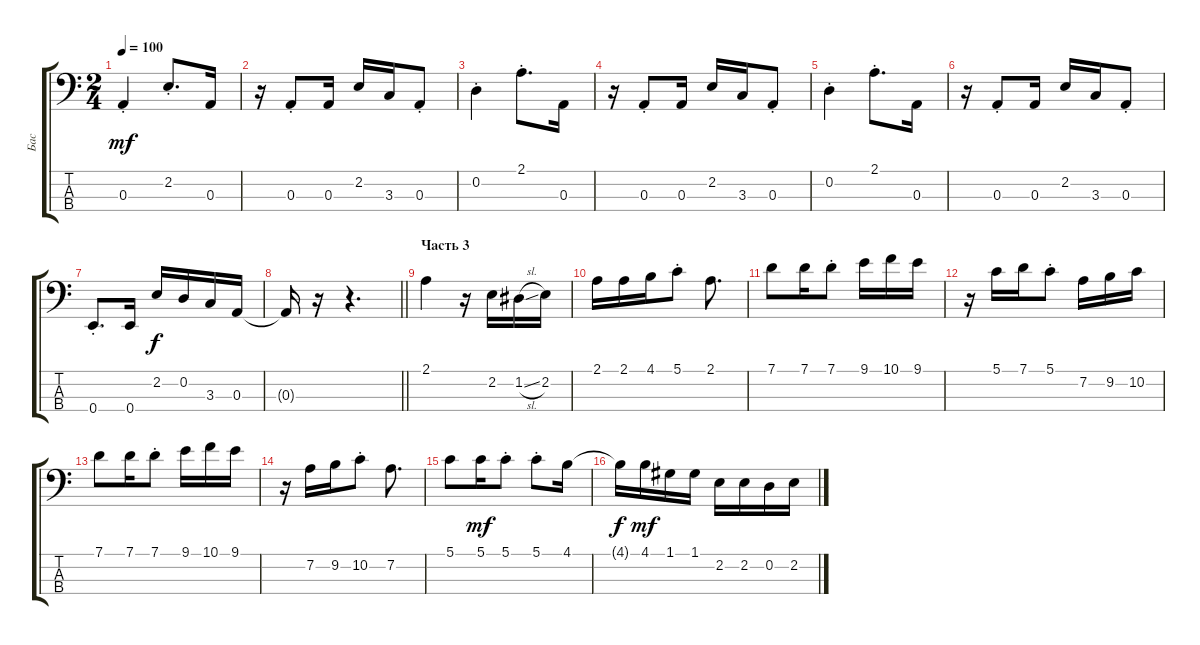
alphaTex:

\track ("Бас" "Бас") {instrument electricbasspick}
\staff {score tabs}
\tuning (G2 D2 A1 E1) {hide}
\ts (2 4)
\tempo 100
\clef f4
\ks c
0.3{st}.4{dy mf} 2.2{st}.8{d} 0.3.16 |
r.16 0.3{st}.8 0.3.16 2.2.16 3.3.16 0.3{st}.8 |
0.2{st}.4 2.1{st}.8{d} 0.3.16 |
r.16 0.3{st}.8 0.3.16 2.2.16 3.3.16 0.3{st}.8 |
0.2{st}.4 2.1{st}.8{d} 0.3.16 |
r.16 0.3{st}.8 0.3.16 2.2.16 3.3.16 0.3{st}.8 |
0.4{st}.8{d} 0.4.16 2.2.16{dy f} 0.2.16 3.3.16 0.3.16 |
\barLineRight lightlight
0.3{t}.16 r.16 r.4{d} |
\section ("" "Часть 3")
2.1.4{volume 16} r.16 2.2.16 1.2{sl}.16 2.2.16 |
2.1.16 2.1.16 4.1.16 5.1{st}.8 2.1.8{d} |
7.1.8 7.1.16 7.1{st}.8 9.1.16 10.1.16 9.1.16 |
r.16 5.1.16 7.1.16 5.1{st}.8 7.2.16 9.2.16 10.2.16 |
7.1.8 7.1.16 7.1{st}.8 9.1.16 10.1.16 9.1.16 |
r.16 7.2.16 9.2.16 10.2{st}.8 7.2.8{d} |
5.1.8 5.1.16{dy mf} 5.1{st}.8 5.1{st}.8 4.1.16 |
4.1{t}.16{dy f} 4.1.16{dy mf} 1.1.16 1.1.16 2.2.16 2.2.16 0.2.16 2.2.16
